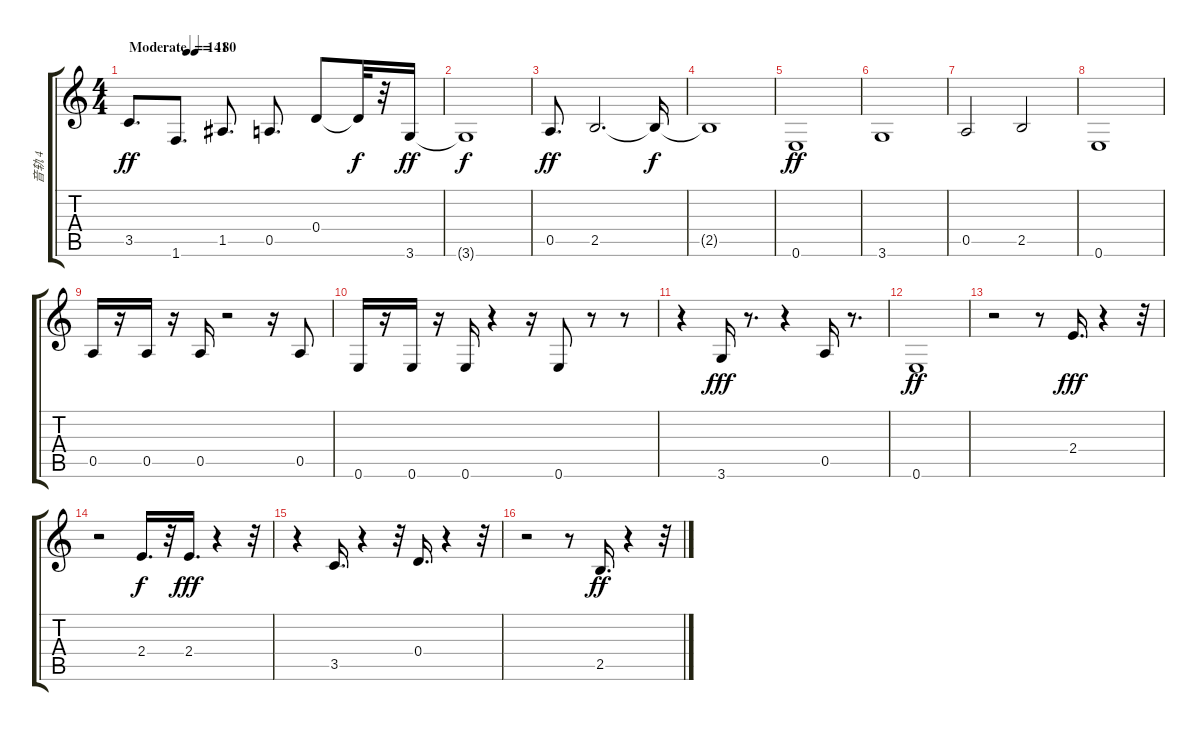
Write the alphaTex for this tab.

\track ("音轨 4" "音轨 4") {instrument overdrivenguitar}
\staff {score tabs}
\tuning (E4 B3 G3 D3 A2 E2) {hide}
\ts (4 4)
\tempo (180 "Moderate")
\tempo (141 0.1875)
\tempo (180 "Moderate")
\clef g2
\ks c
3.5.8{d dy ff instrument overdrivenguitar} 1.6.8{d} 1.5.8{d} 0.5.8{d} 0.4.8 0.4{t}.32{dy f} r.32 3.6.16{dy ff} |
3.6{t}.1{dy f} |
0.5.8{d dy ff} 2.5.2{d} 2.5{t}.16{dy f} |
2.5{t}.1 |
0.6.1{dy ff} |
3.6.1 |
0.5.2 2.5.2 |
0.6.1 |
0.5.16 r.16 0.5.16 r.16 0.5.16 r.2 r.16 0.5.8 |
0.6.16 r.16 0.6.16 r.16 0.6.16 r.4 r.16 0.6.8 r.8 r.8 |
r.4 3.6.16{dy fff} r.8{d} r.4 0.5.16 r.8{d} |
0.6.1{dy ff} |
r.2 r.8 2.4.16{d dy fff} r.4 r.32 |
r.2 2.4.16{d dy f} r.32 2.4.16{d dy fff} r.4 r.32 |
r.4 3.5.16{d} r.4 r.32 0.4.16{d} r.4 r.32 |
r.2 r.8 2.5.16{d dy ff} r.4 r.32
